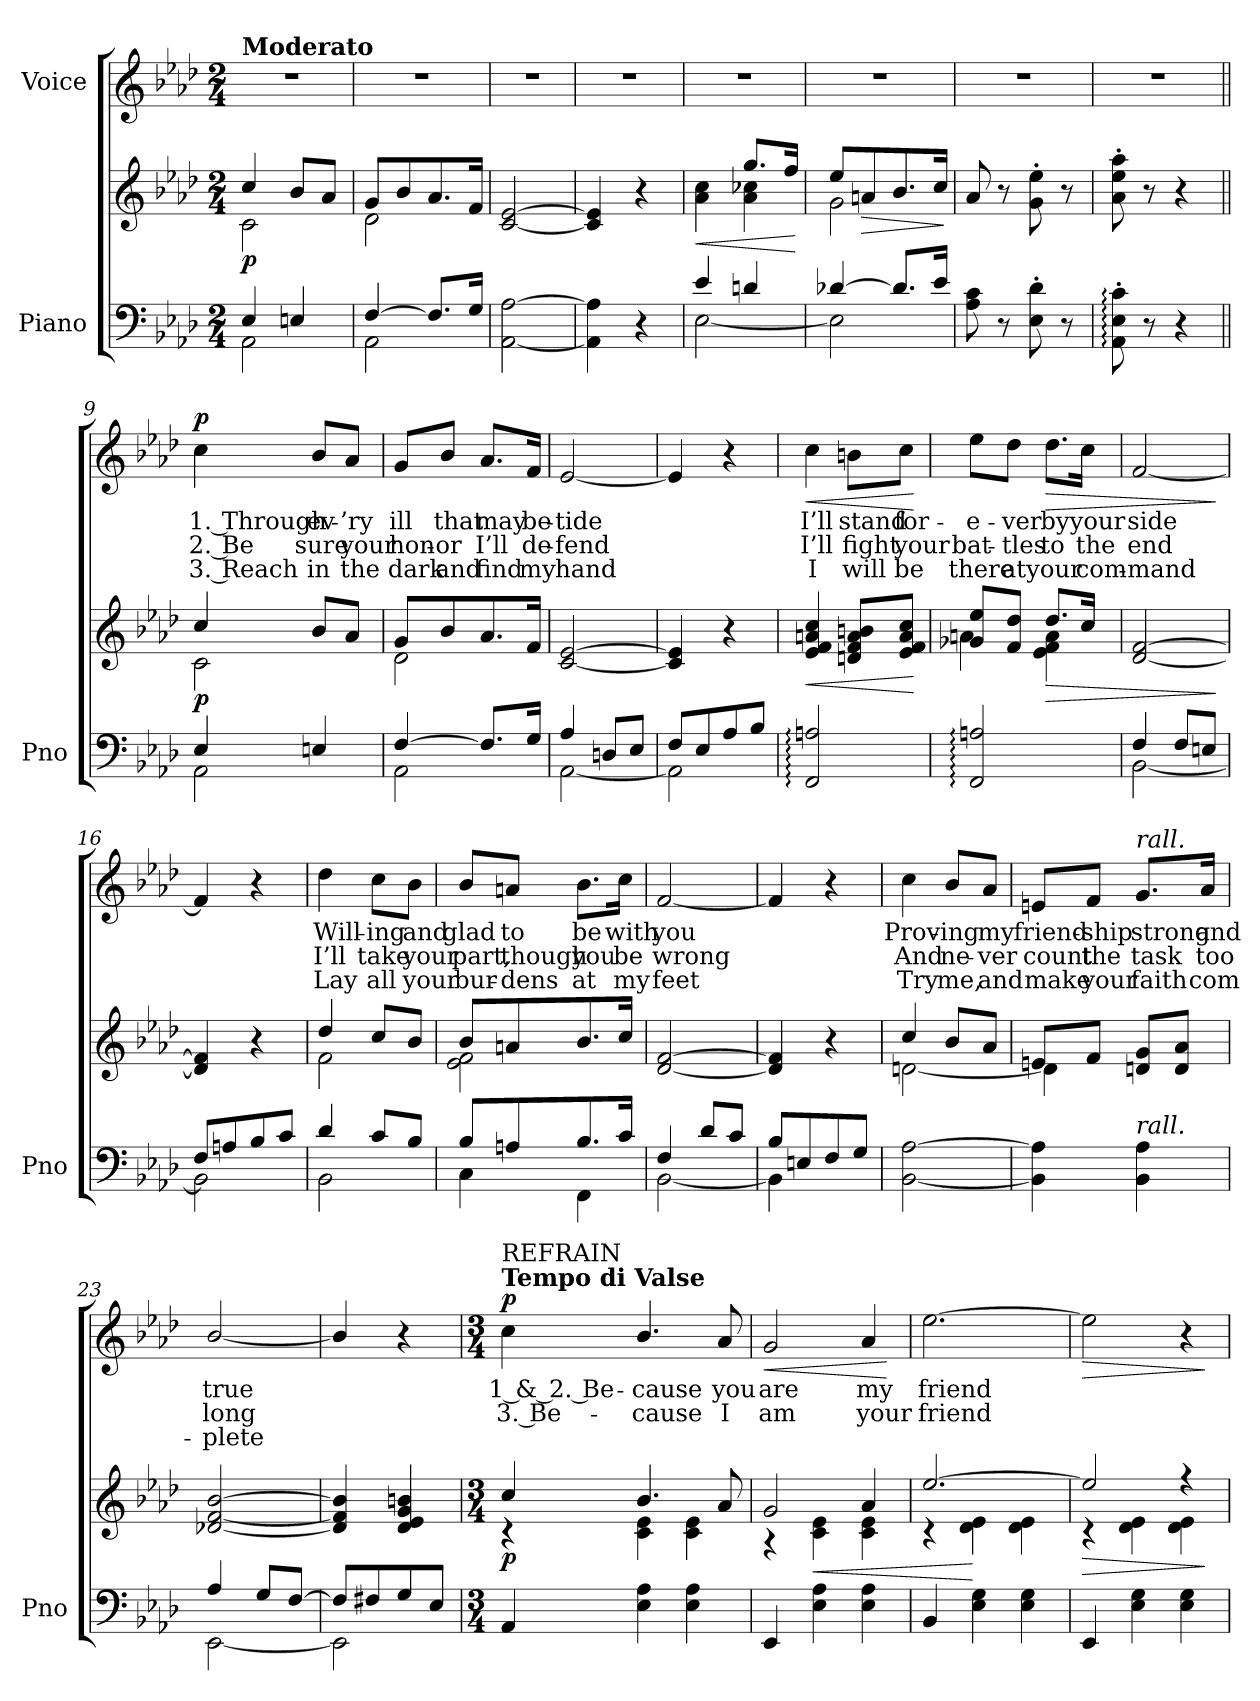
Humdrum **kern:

**kern	**kern	**dynam	**kern	**text	**text	**text	**dynam
*part2	*part2	*part2	*part1	*part1	*part1	*part1	*part1
*staff3	*staff2	*staff2/3	*staff1	*staff1	*staff1	*staff1	*staff1
*I"Piano	*	*	*I"Voice	*	*	*	*
*I'Pno	*	*	*	*	*	*	*
*clefF4	*clefG2	*	*clefG2	*	*	*	*
*k[b-e-a-d-]	*k[b-e-a-d-]	*	*k[b-e-a-d-]	*	*	*	*
*M2/4	*M2/4	*	*M2/4	*	*	*	*
=1	=1	=1	=1	=1	=1	=1	=1
*^	*^	*	*	*	*	*	*
!	!	!	!	!	!LO:TX:a:B:t=Moderato	!	!	!	!
!	!	!	!	!LO:DY:b	!	!	!	!	!
4E-/	2AA-\	4cc/	2c\	p	2r	.	.	.	.
4En/	.	8b-/L	.	.	.	.	.	.	.
.	.	8a-/J	.	.	.	.	.	.	.
=2	=2	=2	=2	=2	=2	=2	=2	=2	=2
[4F/	2AA-\	8g/L	2d-\	.	2r	.	.	.	.
.	.	8b-/	.	.	.	.	.	.	.
8.F/L]	.	8.a-/	.	.	.	.	.	.	.
16G/Jk	.	16f/Jk	.	.	.	.	.	.	.
*v	*v	*	*	*	*	*	*	*	*
*	*v	*v	*	*	*	*	*	*
=3	=3	=3	=3	=3	=3	=3	=3
[2AA-\ [2A-\	[2c/ [2e-/	.	2r	.	.	.	.
=4	=4	=4	=4	=4	=4	=4	=4
4AA-\] 4A-\]	4c/] 4e-/]	.	2r	.	.	.	.
4r	4r	.	.	.	.	.	.
=5	=5	=5	=5	=5	=5	=5	=5
*^	*	*	*	*	*	*	*
!	!	!	!LO:HP:b	!	!	!	!	!
*	*	*^	*	*	*	*	*	*
4e-/	[2E-\	4a-\ 4cc\	4ryy	<	2r	.	.	.	.
4dn/	.	8.gg/L	4a-\ 4cc-X\	.	.	.	.	.	.
.	.	16ff/Jk	.	.	.	.	.	.	.
*v	*v	*	*	*	*	*	*	*	*
*	*v	*v	*	*	*	*	*	*
.	.	[	.	.	.	.	.
=6	=6	=6	=6	=6	=6	=6	=6
*^	*^	*	*	*	*	*	*
[4d-X/	2E-\]	8ee-/L	2g\	.	2r	.	.	.	.
!	!	!	!	!LO:HP:b	!	!	!	!	!
.	.	8an/	.	>	.	.	.	.	.
8.d-/L]	.	8.b-/	.	.	.	.	.	.	.
16e-/Jk	.	16cc/Jk	.	.	.	.	.	.	.
*v	*v	*	*	*	*	*	*	*	*
*	*v	*v	*	*	*	*	*	*
.	.	]	.	.	.	.	.
!!LO:LB:g=z
=7	=7	=7	=7	=7	=7	=7	=7
8A-\ 8c\	8a-/	.	2r	.	.	.	.
8r	8r	.	.	.	.	.	.
8E-\' 8d-\'	8g\' 8ee-\'	.	.	.	.	.	.
8r	8r	.	.	.	.	.	.
=8	=8	=8	=8	=8	=8	=8	=8
8AA-\:' 8E-\:' 8c\:'	8a-\' 8ee-\' 8aa-\'	.	2r	.	.	.	.
8r	8r	.	.	.	.	.	.
4r	4r	.	.	.	.	.	.
=9||	=9||	=9||	=9||	=9||	=9||	=9||	=9||
*^	*^	*	*	*	*	*	*
!	!	!	!	!LO:DY:b	!	!LO:LY:b	!LO:LY:b	!LO:LY:b	!LO:DY:a
4E-/	2AA-\	4cc/	2c\	p	4cc\	1. Through	2. Be	3. Reach	p
!	!	!	!	!	!	!LO:LY:b	!LO:LY:b	!LO:LY:b	!
4En/	.	8b-/L	.	.	8b-/L	ev-	sure	in	.
!	!	!	!	!	!	!LO:LY:b	!LO:LY:b	!LO:LY:b	!
.	.	8a-/J	.	.	8a-/J	-’ry	your	the	.
=10	=10	=10	=10	=10	=10	=10	=10	=10	=10
!	!	!	!	!	!	!LO:LY:b	!LO:LY:b	!LO:LY:b	!
[4F/	2AA-\	8g/L	2d-\	.	8g/L	ill	hon-	dark	.
!	!	!	!	!	!	!LO:LY:b	!LO:LY:b	!LO:LY:b	!
.	.	8b-/	.	.	8b-/J	that	-or	and	.
!	!	!	!	!	!	!LO:LY:b	!LO:LY:b	!LO:LY:b	!
8.F/L]	.	8.a-/	.	.	8.a-/L	may	I’ll	find	.
!	!	!	!	!	!	!LO:LY:b	!LO:LY:b	!LO:LY:b	!
16G/Jk	.	16f/Jk	.	.	16f/Jk	be-	de-	my	.
*	*	*v	*v	*	*	*	*	*	*
=11	=11	=11	=11	=11	=11	=11	=11	=11
!	!	!	!	!	!LO:LY:b	!LO:LY:b	!LO:LY:b	!
4A-/	[2AA-\	[2c/ [2e-/	.	[2e-/	-tide	-fend	hand	.
8Dn/L	.	.	.	.	.	.	.	.
8E-/J	.	.	.	.	.	.	.	.
=12	=12	=12	=12	=12	=12	=12	=12	=12
8F/L	2AA-\]	4c/] 4e-/]	.	4e-/]	.	.	.	.
8E-/	.	.	.	.	.	.	.	.
8A-/	.	4r	.	4r	.	.	.	.
8B-/J	.	.	.	.	.	.	.	.
*v	*v	*	*	*	*	*	*	*
!!LO:LB:g=z
=13	=13	=13	=13	=13	=13	=13	=13
!	!	!LO:HP:b	!	!LO:LY:b	!LO:LY:b	!LO:LY:b	!LO:HP:b
2FF/: 2An/:	4e-/ 4f/ 4an/ 4cc/	<	4cc\	I’ll	I’ll	I	<
!	!	!	!	!LO:LY:b	!LO:LY:b	!LO:LY:b	!
.	8dn/ 8f/ 8a/ 8bn/L	.	8bn\L	stand	fight	will	.
!	!	!	!	!LO:LY:b	!LO:LY:b	!LO:LY:b	!
.	8e-/ 8f/ 8a/ 8cc/J	.	8cc\J	for-	your	be	.
.	.	[	.	.	.	.	[
=14	=14	=14	=14	=14	=14	=14	=14
*	*^	*	*	*	*	*	*
!	!	!	!	!	!LO:LY:b	!LO:LY:b	!LO:LY:b	!
2FF/: 2An/:	8g-X/ 8ee-/L	4an\	.	8ee-\L	-e-	bat-	there	.
!	!	!	!	!	!LO:LY:b	!LO:LY:b	!LO:LY:b	!
.	8f/ 8dd-/J	.	.	8dd-\J	-ver	-tles	at	.
!	!	!	!LO:HP:b	!	!LO:LY:b	!LO:LY:b	!LO:LY:b	!LO:HP:b
.	8.dd-/L	4e-\ 4f\ 4a\	>	8.dd-\L	by	to	your	>
!	!	!	!	!	!LO:LY:b	!LO:LY:b	!LO:LY:b	!
.	16cc/Jk	.	.	16cc\Jk	your	the	com-	.
*	*v	*v	*	*	*	*	*	*
=15	=15	=15	=15	=15	=15	=15	=15
*^	*	*	*	*	*	*	*
!	!	!	!	!	!LO:LY:b	!LO:LY:b	!LO:LY:b	!
4F/	[2BB-\	[2d-/ [2f/	.	[2f/	side	end	-mand	.
8F/L	.	.	.	.	.	.	.	.
8En/J	.	.	.	.	.	.	.	.
*v	*v	*	*	*	*	*	*	*
.	.	]	.	.	.	.	]
=16	=16	=16	=16	=16	=16	=16	=16
*^	*	*	*	*	*	*	*
8F/L	2BB-\]	4d-/] 4f/]	.	4f/]	.	.	.	.
8An/	.	.	.	.	.	.	.	.
8B-/	.	4r	.	4r	.	.	.	.
8c/J	.	.	.	.	.	.	.	.
!!LO:PB:g=z
=17	=17	=17	=17	=17	=17	=17	=17	=17
*	*	*^	*	*	*	*	*	*
!	!	!	!	!	!	!LO:LY:b	!LO:LY:b	!LO:LY:b	!
4d-/	2BB-:\	4dd-/	2f\	.	4dd-\	Will-	I’ll	Lay	.
!	!	!	!	!	!	!LO:LY:b	!LO:LY:b	!LO:LY:b	!
8c/L	.	8cc/L	.	.	8cc\L	-ing	take	all	.
!	!	!	!	!	!	!LO:LY:b	!LO:LY:b	!LO:LY:b	!
8B-/J	.	8b-/J	.	.	8b-\J	and	your	your	.
=18	=18	=18	=18	=18	=18	=18	=18	=18	=18
!	!	!	!	!	!	!LO:LY:b	!LO:LY:b	!LO:LY:b	!
8B-/L	4C\	8b-/L	2e-\ 2f\	.	8b-/L	glad	part,	bur-	.
!	!	!	!	!	!	!LO:LY:b	!LO:LY:b	!LO:LY:b	!
8An/	.	8an/	.	.	8an/J	to	though	-dens	.
!	!	!	!	!	!	!LO:LY:b	!LO:LY:b	!LO:LY:b	!
8.B-/	4FF:\	8.b-/	.	.	8.b-\L	be	you	at	.
!	!	!	!	!	!	!LO:LY:b	!LO:LY:b	!LO:LY:b	!
16c/Jk	.	16cc/Jk	.	.	16cc\Jk	with	be	my	.
*	*	*v	*v	*	*	*	*	*	*
=19	=19	=19	=19	=19	=19	=19	=19	=19
!	!	!	!	!	!LO:LY:b	!LO:LY:b	!LO:LY:b	!
4F/	[2BB-\	[2d-/ [2f/	.	[2f/	you	wrong	feet	.
8d-/L	.	.	.	.	.	.	.	.
8c/J	.	.	.	.	.	.	.	.
=20	=20	=20	=20	=20	=20	=20	=20	=20
8B-/L	4BB-\]	4d-/] 4f/]	.	4f/]	.	.	.	.
8En/	.	.	.	.	.	.	.	.
8F/	4ryy	4r	.	4r	.	.	.	.
8G/J	.	.	.	.	.	.	.	.
*v	*v	*	*	*	*	*	*	*
!!LO:LB:g=z
=21	=21	=21	=21	=21	=21	=21	=21
*	*^	*	*	*	*	*	*
!	!	!	!	!	!LO:LY:b	!LO:LY:b	!LO:LY:b	!
[2BB-\ [2A-\	4cc/	[2dn\	.	4cc\	Prov-	And	Try	.
!	!	!	!	!	!LO:LY:b	!LO:LY:b	!LO:LY:b	!
.	8b-/L	.	.	8b-/L	-ing	ne-	me,	.
!	!	!	!	!	!LO:LY:b	!LO:LY:b	!LO:LY:b	!
.	8a-/J	.	.	8a-/J	my	-ver	and	.
=22	=22	=22	=22	=22	=22	=22	=22	=22
!	!	!	!	!	!LO:LY:b	!LO:LY:b	!LO:LY:b	!
4BB-\] 4A-\]	8en/L	4d\]	.	8en/L	friend-	count	make	.
!	!	!	!	!	!LO:LY:b	!LO:LY:b	!LO:LY:b	!
.	8f/J	.	.	8f/J	-ship	the	your	.
!	!	!	!	!LO:TX:a:i:t=rall.	!	!	!	!
!LO:TX:a:i:t=rall.	!	!	!	!	!	!	!	!
!	!	!	!	!	!LO:LY:b	!LO:LY:b	!LO:LY:b	!
4BB-\ 4A-\	8dn/ 8g/L	4ryy	.	8.g/L	strong	task	faith	.
.	8d/ 8a-/J	.	.	.	.	.	.	.
!	!	!	!	!	!LO:LY:b	!LO:LY:b	!LO:LY:b	!
.	.	.	.	16a-/Jk	and	too	com-	.
*	*v	*v	*	*	*	*	*	*
=23	=23	=23	=23	=23	=23	=23	=23
*^	*	*	*	*	*	*	*
!	!	!	!	!	!LO:LY:b	!LO:LY:b	!LO:LY:b	!
4A-/	[2EE-:\	[2d-X/ [2f/ [2b-/	.	[2b-/	true	long	-plete	.
8G/L	.	.	.	.	.	.	.	.
[8F/J	.	.	.	.	.	.	.	.
=24	=24	=24	=24	=24	=24	=24	=24	=24
8F/L]	2EE-\]	4d-/] 4f/] 4b-/]	.	4b-/]	.	.	.	.
8F#X/	.	.	.	.	.	.	.	.
8G/	.	4d-/ 4e-/ 4g/ 4bn/	.	4r	.	.	.	.
8E-/J	.	.	.	.	.	.	.	.
*v	*v	*	*	*	*	*	*	*
!!LO:LB:g=z
=25	=25	=25	=25	=25	=25	=25	=25
*M3/4	*M3/4	*	*M3/4	*	*	*	*
*	*^	*	*	*	*	*	*
!	!	!	!	!LO:TX:a:B:t=Tempo di Valse	!	!	!	!
!	!	!	!	!LO:TX:a:t=REFRAIN	!	!	!	!
!	!	!	!LO:DY:b	!	!LO:LY:b	!LO:LY:b	!	!LO:DY:a
4AA-/	4cc/	4r	p	4cc\	1 & 2. Be-	3. Be-	.	p
!	!	!	!	!	!LO:LY:b	!LO:LY:b	!	!
4E-\ 4A-\	4.b-/	4c\ 4e-\	.	4.b-/	-cause	-cause	.	.
4E-\ 4A-\	.	4c\ 4e-\	.	.	.	.	.	.
!	!	!	!	!	!LO:LY:b	!LO:LY:b	!	!
.	8a-/	.	.	8a-/	you	I	.	.
=26	=26	=26	=26	=26	=26	=26	=26	=26
!	!	!	!	!	!LO:LY:b	!LO:LY:b	!	!LO:HP:b
4EE-/	2g/	4r	.	2g/	are	am	.	<
!	!	!	!LO:HP:b	!	!	!	!	!
4E-\ 4A-\	.	4c\ 4e-\	<	.	.	.	.	.
!	!	!	!	!	!LO:LY:b	!LO:LY:b	!	!
4E-\ 4A-\	4a-/	4c\ 4e-\	.	4a-/	my	your	.	.
*	*v	*v	*	*	*	*	*	*
.	.	.	.	.	.	.	[
=27	=27	=27	=27	=27	=27	=27	=27
*	*^	*	*	*	*	*	*
!	!	!	!	!	!LO:LY:b	!LO:LY:b	!	!
4BB-/	[2.ee-/	4r	.	[2.ee-\	friend	friend	.	.
4E-\ 4G\	.	4d-\ 4e-\	[	.	.	.	.	.
4E-\ 4G\	.	4d-\ 4e-\	.	.	.	.	.	.
=28	=28	=28	=28	=28	=28	=28	=28	=28
!	!	!	!LO:HP:b	!	!	!	!	!LO:HP:b
4EE-/	2ee-/]	4r	>	2ee-\]	.	.	.	>
4E-\ 4G\	.	4d-\ 4e-\	.	.	.	.	.	.
4E-\ 4G\	4r	4d-\ 4e-\	.	4r	.	.	.	.
*	*v	*v	*	*	*	*	*	*
.	.	]	.	.	.	.	]
=	=	=	=	=	=	=	=
*-	*-	*-	*-	*-	*-	*-	*-
